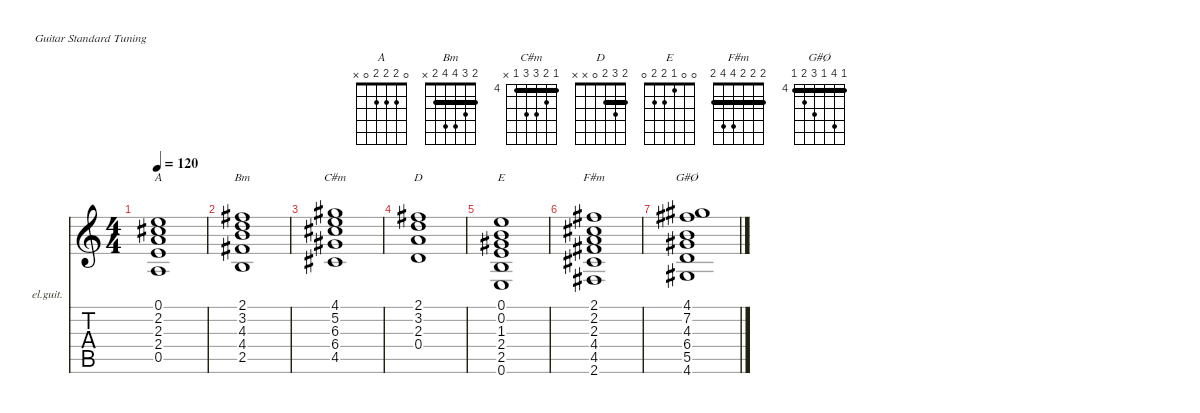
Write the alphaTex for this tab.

\defaultSystemsLayout 4
\hideDynamics
\bracketExtendMode nobrackets
\firstSystemTrackNameOrientation horizontal
\otherSystemsTrackNameOrientation horizontal
\track ("Electric Guitar (Clean)" "el.guit.") {instrument electricguitarclean}
\staff {score tabs}
\tuning (E4 B3 G3 D3 A2 E2)
\chord ("A" 0 2 2 2 0 x) {showfingering false}
\chord ("Bm" 2 3 4 4 2 x) {showfingering false barre 2}
\chord ("C#m" 4 5 6 6 4 x) {firstfret 4 showfingering false barre 4}
\chord ("D" 2 3 2 0 x x) {showfingering false barre 2}
\chord ("E" 0 0 1 2 2 0) {showfingering false}
\chord ("F#m" 2 2 2 4 4 2) {showfingering false barre (2 2 2)}
\chord ("G#Ø" 4 7 4 6 5 4) {firstfret 4 showfingering false barre (4 4)}
\ts (4 4)
\tempo 120
\clef g2
\ks c
(0.5 2.4 2.3 2.2{acc #} 0.1).1{ch "A" dy mf instrument electricguitarclean beam Up} |
(2.5 4.4{acc #} 4.3 3.2 2.1{acc #}).1{ch "Bm" beam Up} |
(4.5{acc #} 6.4{acc #} 6.3{acc #} 5.2 4.1{acc #}).1{ch "C#m" beam Up} |
(0.4 2.3 3.2 2.1{acc #}).1{ch "D" beam Up} |
(0.6 2.5 2.4 1.3{acc #} 0.2 0.1).1{ch "E" beam Up} |
(2.6{acc #} 4.5{acc #} 4.4{acc #} 2.3 2.2{acc #} 2.1{acc #}).1{ch "F#m" beam Up} |
(4.6{acc #} 5.5 6.4{acc #} 4.3 7.2{acc #} 4.1{acc #}).1{ch "G#Ø" beam Up}
